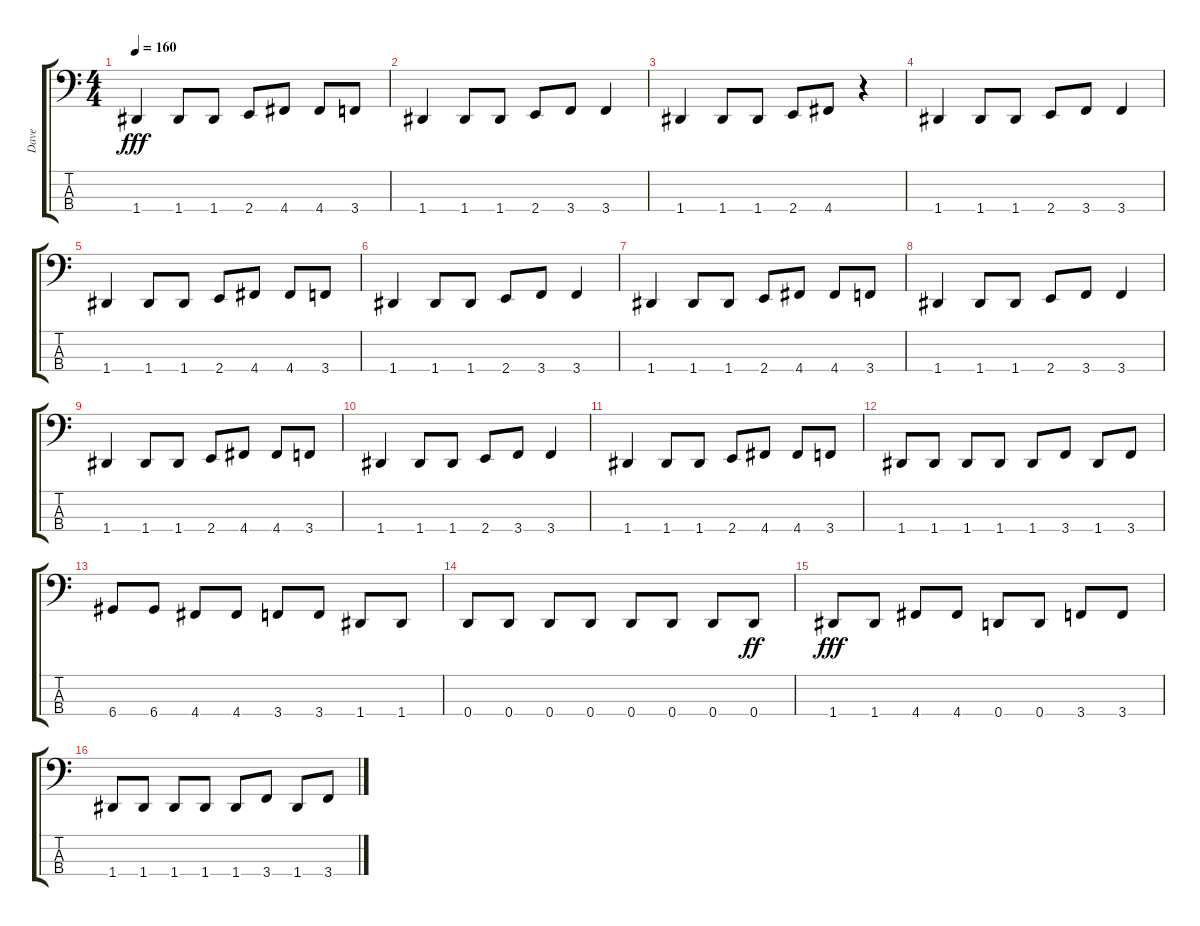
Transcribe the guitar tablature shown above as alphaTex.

\track ("Dave" "Dave") {instrument electricbasspick}
\staff {score tabs}
\tuning (F2 C2 G1 D1) {hide}
\ts (4 4)
\tempo 160
\clef f4
\ks c
1.4.4{dy fff} 1.4.8 1.4.8 2.4.8 4.4.8 4.4.8 3.4.8 |
1.4.4 1.4.8 1.4.8 2.4.8 3.4.8 3.4.4 |
1.4.4 1.4.8 1.4.8 2.4.8 4.4.8 r.4 |
1.4.4 1.4.8 1.4.8 2.4.8 3.4.8 3.4.4 |
1.4.4 1.4.8 1.4.8 2.4.8 4.4.8 4.4.8 3.4.8 |
1.4.4 1.4.8 1.4.8 2.4.8 3.4.8 3.4.4 |
1.4.4 1.4.8 1.4.8 2.4.8 4.4.8 4.4.8 3.4.8 |
1.4.4 1.4.8 1.4.8 2.4.8 3.4.8 3.4.4 |
1.4.4 1.4.8 1.4.8 2.4.8 4.4.8 4.4.8 3.4.8 |
1.4.4 1.4.8 1.4.8 2.4.8 3.4.8 3.4.4 |
1.4.4 1.4.8 1.4.8 2.4.8 4.4.8 4.4.8 3.4.8 |
1.4.8 1.4.8 1.4.8 1.4.8 1.4.8 3.4.8 1.4.8 3.4.8 |
6.4.8 6.4.8 4.4.8 4.4.8 3.4.8 3.4.8 1.4.8 1.4.8 |
0.4.8 0.4.8 0.4.8 0.4.8 0.4.8 0.4.8 0.4.8 0.4.8{dy ff} |
1.4.8{dy fff} 1.4.8 4.4.8 4.4.8 0.4.8 0.4.8 3.4.8 3.4.8 |
1.4.8 1.4.8 1.4.8 1.4.8 1.4.8 3.4.8 1.4.8 3.4.8
